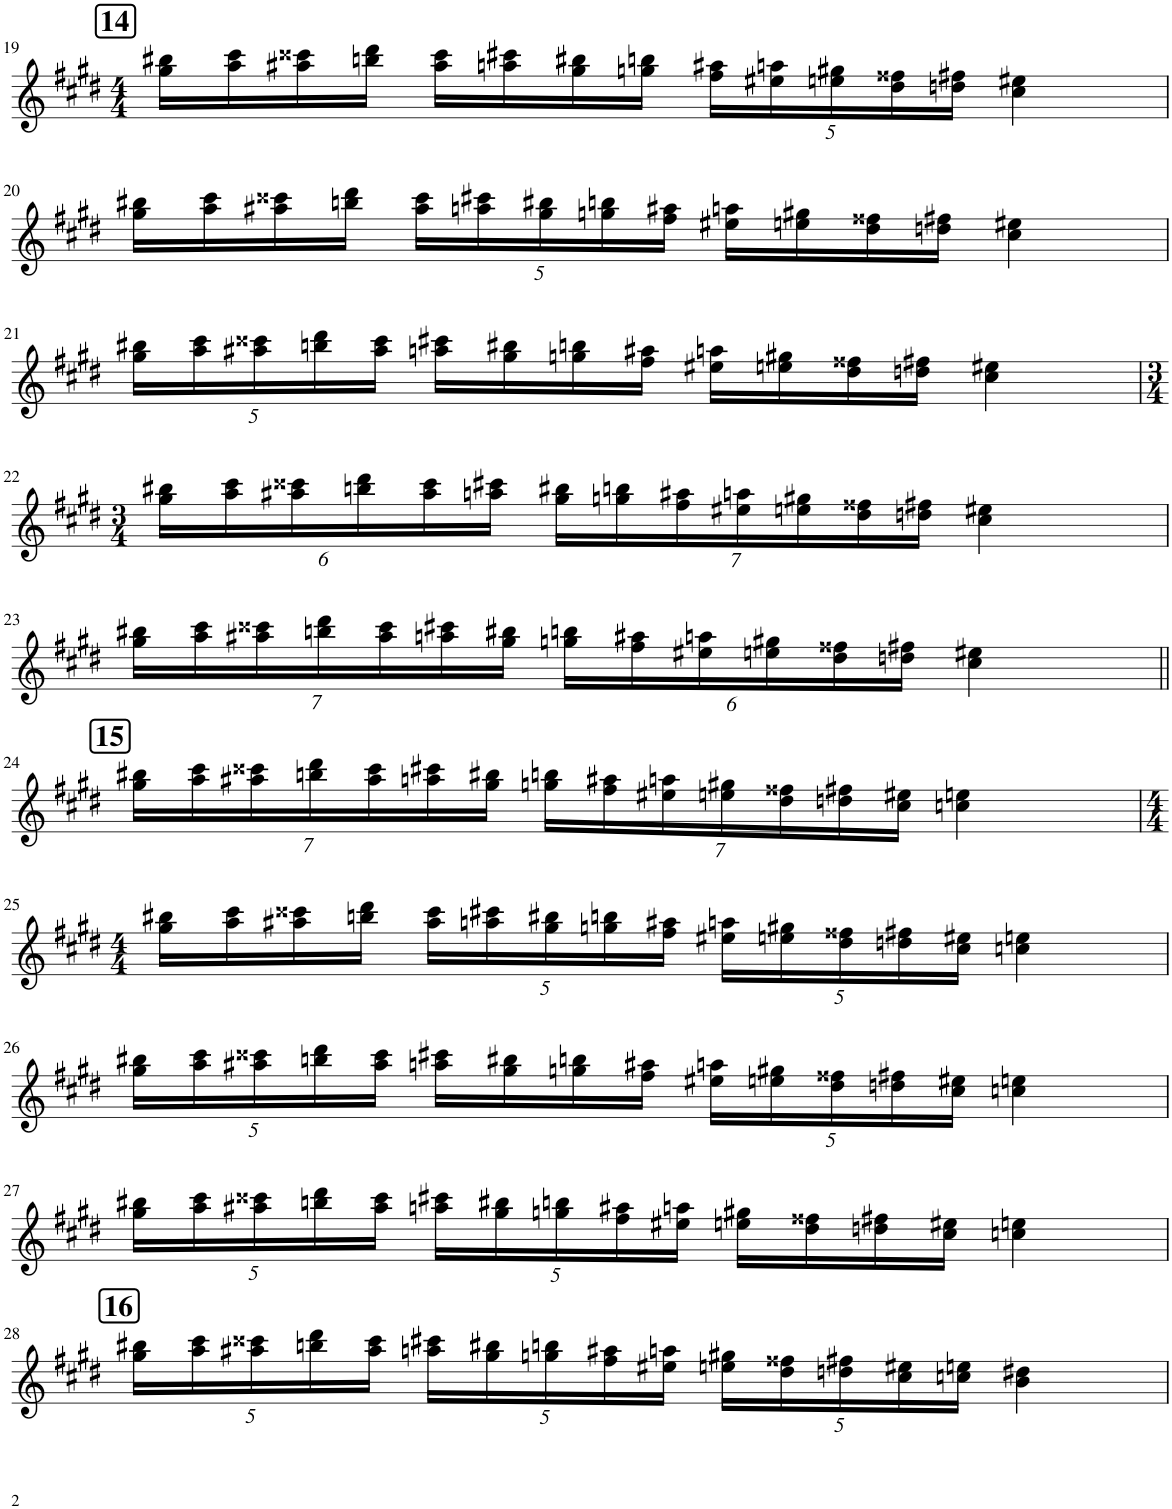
**kern
*part1
*staff1
*I"Piano
*I'Pno.
!!LO:PB:g=z
*clefG2
*k[f#c#g#d#]
*M4/4
!!LO:REH:place=s1:a:B:cj:fs=14:t=14
=19
16gg#\ 16bb#X\LL
16aa\ 16ccc#\
16aa#X\ 16ccc##X\
16bbn\ 16ddd#\JJ
16aa#\ 16ccc##\LL
16aan\ 16ccc#X\
16gg#\ 16bb#X\
16ggn\ 16bbn\JJ
*Xbrackettup
20ff#\ 20aa#X\LL
20ee#X\ 20aan\
20een\ 20gg#X\
20dd#\ 20ff##X\
20ddn\ 20ff#X\JJ
4cc#\ 4ee#X\
!!LO:LB:g=z
=20
16gg#\ 16bb#X\LL
16aa\ 16ccc#\
16aa#X\ 16ccc##X\
16bbn\ 16ddd#\JJ
20aa#\ 20ccc##\LL
20aan\ 20ccc#X\
20gg#\ 20bb#X\
20ggn\ 20bbn\
20ff#\ 20aa#X\JJ
16ee#X\ 16aan\LL
16een\ 16gg#X\
16dd#\ 16ff##X\
16ddn\ 16ff#X\JJ
4cc#\ 4ee#X\
!!LO:LB:g=z
=21
20gg#\ 20bb#X\LL
20aa\ 20ccc#\
20aa#X\ 20ccc##X\
20bbn\ 20ddd#\
20aa#\ 20ccc##\JJ
16aan\ 16ccc#X\LL
16gg#\ 16bb#X\
16ggn\ 16bbn\
16ff#\ 16aa#X\JJ
16ee#X\ 16aan\LL
16een\ 16gg#X\
16dd#\ 16ff##X\
16ddn\ 16ff#X\JJ
4cc#\ 4ee#X\
!!LO:LB:g=z
=22
*M3/4
24gg#\ 24bb#X\LL
24aa\ 24ccc#\
24aa#X\ 24ccc##X\
24bbn\ 24ddd#\
24aa#\ 24ccc##\
24aan\ 24ccc#X\JJ
28gg#\ 28bb#X\LL
28ggn\ 28bbn\
28ff#\ 28aa#X\
28ee#X\ 28aan\
28een\ 28gg#X\
28dd#\ 28ff##X\
28ddn\ 28ff#X\JJ
4cc#\ 4ee#X\
!!LO:LB:g=z
=23
28gg#\ 28bb#X\LL
28aa\ 28ccc#\
28aa#X\ 28ccc##X\
28bbn\ 28ddd#\
28aa#\ 28ccc##\
28aan\ 28ccc#X\
28gg#\ 28bb#X\JJ
24ggn\ 24bbn\LL
24ff#\ 24aa#X\
24ee#X\ 24aan\
24een\ 24gg#X\
24dd#\ 24ff##X\
24ddn\ 24ff#X\JJ
4cc#\ 4ee#X\
!!LO:LB:g=z
!!LO:REH:place=s1:a:B:cj:fs=14:t=15
=24||
28gg#\ 28bb#X\LL
28aa\ 28ccc#\
28aa#X\ 28ccc##X\
28bbn\ 28ddd#\
28aa#\ 28ccc##\
28aan\ 28ccc#X\
28gg#\ 28bb#X\JJ
28ggn\ 28bbn\LL
28ff#\ 28aa#X\
28ee#X\ 28aan\
28een\ 28gg#X\
28dd#\ 28ff##X\
28ddn\ 28ff#X\
28cc#\ 28ee#X\JJ
4ccn\ 4een\
!!LO:LB:g=z
=25
*M4/4
16gg#\ 16bb#X\LL
16aa\ 16ccc#\
16aa#X\ 16ccc##X\
16bbn\ 16ddd#\JJ
20aa#\ 20ccc##\LL
20aan\ 20ccc#X\
20gg#\ 20bb#X\
20ggn\ 20bbn\
20ff#\ 20aa#X\JJ
20ee#X\ 20aan\LL
20een\ 20gg#X\
20dd#\ 20ff##X\
20ddn\ 20ff#X\
20cc#\ 20ee#X\JJ
4ccn\ 4een\
!!LO:LB:g=z
=26
20gg#\ 20bb#X\LL
20aa\ 20ccc#\
20aa#X\ 20ccc##X\
20bbn\ 20ddd#\
20aa#\ 20ccc##\JJ
16aan\ 16ccc#X\LL
16gg#\ 16bb#X\
16ggn\ 16bbn\
16ff#\ 16aa#X\JJ
20ee#X\ 20aan\LL
20een\ 20gg#X\
20dd#\ 20ff##X\
20ddn\ 20ff#X\
20cc#\ 20ee#X\JJ
4ccn\ 4een\
!!LO:LB:g=z
=27
20gg#\ 20bb#X\LL
20aa\ 20ccc#\
20aa#X\ 20ccc##X\
20bbn\ 20ddd#\
20aa#\ 20ccc##\JJ
20aan\ 20ccc#X\LL
20gg#\ 20bb#X\
20ggn\ 20bbn\
20ff#\ 20aa#X\
20ee#X\ 20aan\JJ
16een\ 16gg#X\LL
16dd#\ 16ff##X\
16ddn\ 16ff#X\
16cc#\ 16ee#X\JJ
4ccn\ 4een\
!!LO:LB:g=z
!!LO:REH:place=s1:a:B:cj:fs=14:t=16
=28
20gg#\ 20bb#X\LL
20aa\ 20ccc#\
20aa#X\ 20ccc##X\
20bbn\ 20ddd#\
20aa#\ 20ccc##\JJ
20aan\ 20ccc#X\LL
20gg#\ 20bb#X\
20ggn\ 20bbn\
20ff#\ 20aa#X\
20ee#X\ 20aan\JJ
20een\ 20gg#X\LL
20dd#\ 20ff##X\
20ddn\ 20ff#X\
20cc#\ 20ee#X\
20ccn\ 20een\JJ
4b\ 4dd#X\
=
*-
